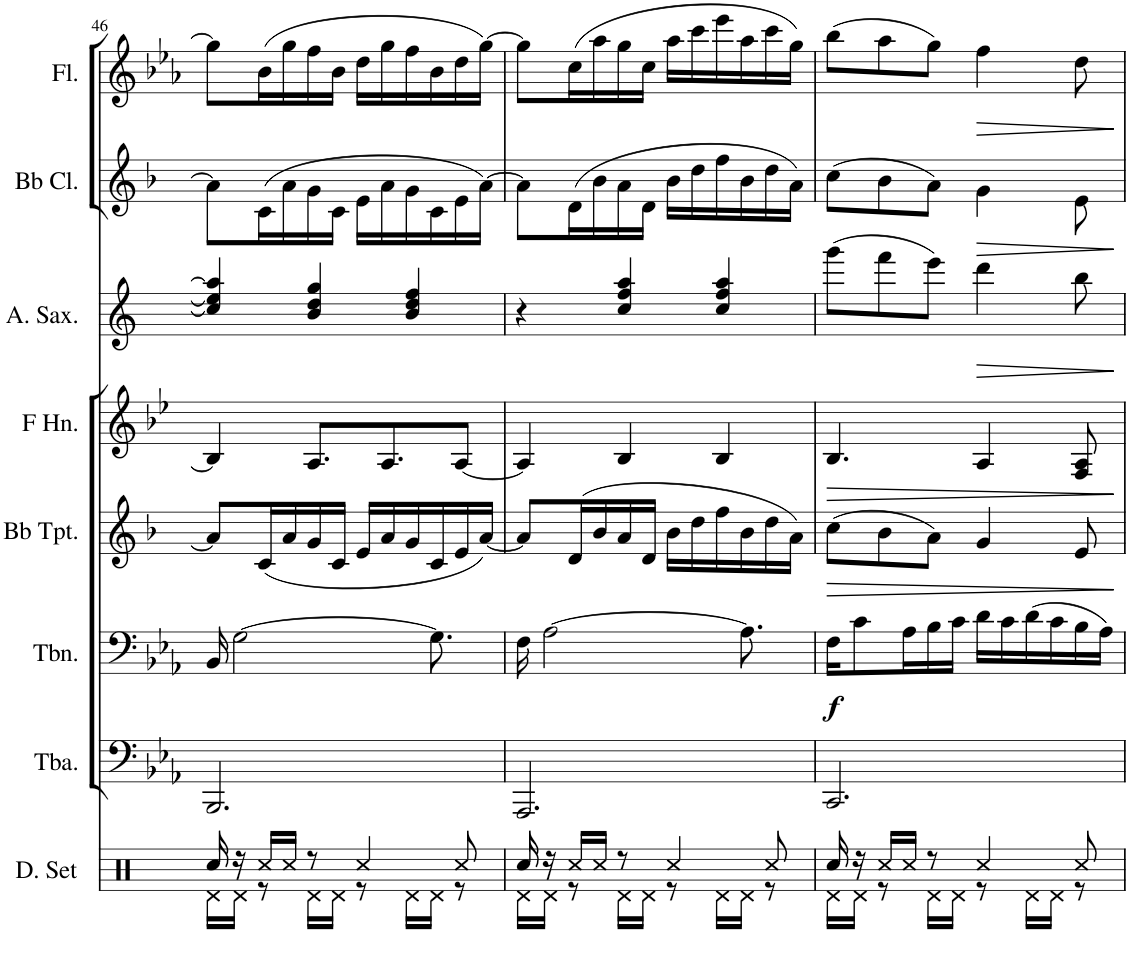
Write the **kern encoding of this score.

**kern	**kern	**kern	**dynam	**kern	**dynam	**kern	**dynam	**kern	**dynam	**kern	**dynam	**kern	**dynam
*part8	*part7	*part6	*part6	*part5	*part5	*part4	*part4	*part3	*part3	*part2	*part2	*part1	*part1
*staff8	*staff7	*staff6	*staff6	*staff5	*staff5	*staff4	*staff4	*staff3	*staff3	*staff2	*staff2	*staff1	*staff1
*I"Drumset	*I"Tuba	*I"Trombone	*	*I"Bb Trumpet	*	*I"Horn in F	*	*I"Alto Saxophone	*	*I"Bb Clarinet	*	*I"Flute	*
*I'D. Set	*I'Tba.	*I'Tbn.	*	*I'Bb Tpt.	*	*	*	*I'A. Sax.	*	*I'Bb Cl.	*	*I'Fl.	*
!!LO:PB:g=z
*clefX	*clefF4	*clefF4	*	*clefG2	*	*clefG2	*	*clefG2	*	*clefG2	*	*clefG2	*
*	*	*	*	*Trd1c2	*	*Trd4c7	*	*Trd5c9	*	*Trd1c2	*	*	*
*k[]	*k[b-e-a-]	*k[b-e-a-]	*	*k[b-]	*	*k[b-e-]	*	*k[]	*	*k[b-]	*	*k[b-e-a-]	*
*M6/8	*M6/8	*M6/8	*	*M6/8	*	*M6/8	*	*M6/8	*	*M6/8	*	*M6/8	*
=46	=46	=46	=46	=46	=46	=46	=46	=46	=46	=46	=46	=46	=46
*^	*	*	*	*	*	*	*	*	*	*	*	*	*
16Rcc/	16Rd\LL	2.BBB-/	16BB-/	.	8a/L]	.	4B-/]	.	4cc/] 4ee/] 4aa/]	.	8a\L]	.	8gg\L]	.
16r	16Rd\JJ	.	[2G\	.	.	.	.	.	.	.	.	.	.	.
16Rcc/LL	8r	.	.	.	(<16c/L	.	.	.	.	.	(>16c\L	.	(>16b-\L	.
16Rcc/JJ	.	.	.	.	16a/	.	.	.	.	.	16a\	.	16gg\	.
8r	16Rd\LL	.	.	.	16g/	.	8.A/L	.	4b/ 4dd/ 4gg/	.	16g\	.	16ff\	.
.	16Rd\JJ	.	.	.	16c/JJ	.	.	.	.	.	16c\JJ	.	16b-\JJ	.
4Rcc/	8r	.	.	.	16e/LL	.	.	.	.	.	16e\LL	.	16dd\LL	.
.	.	.	.	.	16a/	.	8.A/	.	.	.	16a\	.	16gg\	.
.	16Rd\LL	.	.	.	16g/	.	.	.	4b/ 4dd/ 4ff/	.	16g\	.	16ff\	.
.	16Rd\JJ	.	8.G\]	.	16c/	.	.	.	.	.	16c\	.	16b-\	.
8Rcc/	8r	.	.	.	16e/	.	[8A/J	.	.	.	16e\	.	16dd\	.
.	.	.	.	.	[16a/JJ)	.	.	.	.	.	[16a\JJ)	.	[16gg\JJ)	.
=47	=47	=47	=47	=47	=47	=47	=47	=47	=47	=47	=47	=47	=47	=47
16Rcc/	16Rd\LL	2.AAA-/	16F\	.	8a/L]	.	4A/]	.	4r	.	8a\L]	.	8gg\L]	.
16r	16Rd\JJ	.	[2A-\	.	.	.	.	.	.	.	.	.	.	.
16Rcc/LL	8r	.	.	.	(>16d/L	.	.	.	.	.	(>16d\L	.	(>16cc\L	.
16Rcc/JJ	.	.	.	.	16b-/	.	.	.	.	.	16b-\	.	16aa-\	.
8r	16Rd\LL	.	.	.	16a/	.	4B-/	.	4cc/ 4ff/ 4aa/	.	16a\	.	16gg\	.
.	16Rd\JJ	.	.	.	16d/JJ	.	.	.	.	.	16d\JJ	.	16cc\JJ	.
4Rcc/	8r	.	.	.	16b-\LL	.	.	.	.	.	16b-\LL	.	16aa-\LL	.
.	.	.	.	.	16dd\	.	.	.	.	.	16dd\	.	16ccc\	.
.	16Rd\LL	.	.	.	16ff\	.	4B-/	.	4cc/ 4ff/ 4aa/	.	16ff\	.	16eee-\	.
.	16Rd\JJ	.	8.A-\]	.	16b-\	.	.	.	.	.	16b-\	.	16aa-\	.
8Rcc/	8r	.	.	.	16dd\	.	.	.	.	.	16dd\	.	16ccc\	.
.	.	.	.	.	16a\JJ)	.	.	.	.	.	16a\JJ)	.	16gg\JJ)	.
=48	=48	=48	=48	=48	=48	=48	=48	=48	=48	=48	=48	=48	=48	=48
!	!	!	!	!LO:DY:b	!	!LO:HP:b	!	!LO:HP:b	!	!	!	!	!	!
16Rcc/	16Rd\LL	2.CC/	16F\KL	f	(>8cc\L	>	4.B-/	>	(>8ggg\L	.	(>8cc\L	.	(>8bb-\L	.
16r	16Rd\JJ	.	8c\	.	.	.	.	.	.	.	.	.	.	.
16Rcc/LL	8r	.	.	.	8b-\	.	.	.	8fff\	.	8b-\	.	8aa-\	.
16Rcc/JJ	.	.	16A-\L	.	.	.	.	.	.	.	.	.	.	.
8r	16Rd\LL	.	16B-\	.	8a\J)	.	.	.	8eee\J)	.	8a\J)	.	8gg\J)	.
.	16Rd\JJ	.	16c\JJ	.	.	.	.	.	.	.	.	.	.	.
!	!	!	!	!	!	!	!	!	!	!LO:HP:b	!	!LO:HP:b	!	!LO:HP:b
4Rcc/	8r	.	16d\LL	.	4g/	.	4A/	.	4ddd\	>	4g\	>	4ff\	>
.	.	.	16c\	.	.	.	.	.	.	.	.	.	.	.
.	16Rd\LL	.	(>16d\	.	.	.	.	.	.	.	.	.	.	.
.	16Rd\JJ	.	16c\	.	.	.	.	.	.	.	.	.	.	.
8Rcc/	8r	.	16B-\	.	8e/	.	8F/ 8A/	.	8bb\	.	8e\	.	8dd\	.
.	.	.	16A-\JJ)	.	.	.	.	.	.	.	.	.	.	.
*v	*v	*	*	*	*	*	*	*	*	*	*	*	*	*
.	.	.	.	.	]	.	]	.	]	.	]	.	]
=	=	=	=	=	=	=	=	=	=	=	=	=	=
*-	*-	*-	*-	*-	*-	*-	*-	*-	*-	*-	*-	*-	*-
